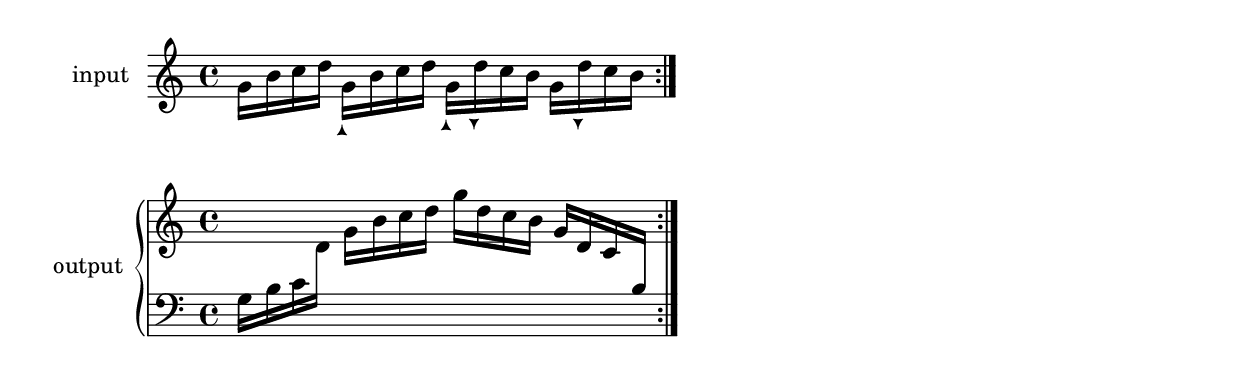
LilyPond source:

\version "2.16.2"

\header {
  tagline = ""
}

upo = \markup {
  \arrow-head #Y #UP ##t
}
downo = \markup {
  \arrow-head #Y #DOWN ##t
}

runraw = {
  g'16 b' c'' d''
  g'_\upo b' c'' d''
  g'_\upo d''_\downo c'' b'
  g' d''_\downo c'' b'
}

run = {
  g16 b c d
  g b c d
  g d c b
  g d c b
}

\new Staff \with {
  instrumentName = #"input"
} {
  \repeat volta 2
  \runraw
}

\new PianoStaff \with {
  instrumentName = #"output"
} {
  \repeat volta 2
  \autochange \relative {
    \run
  }
}


